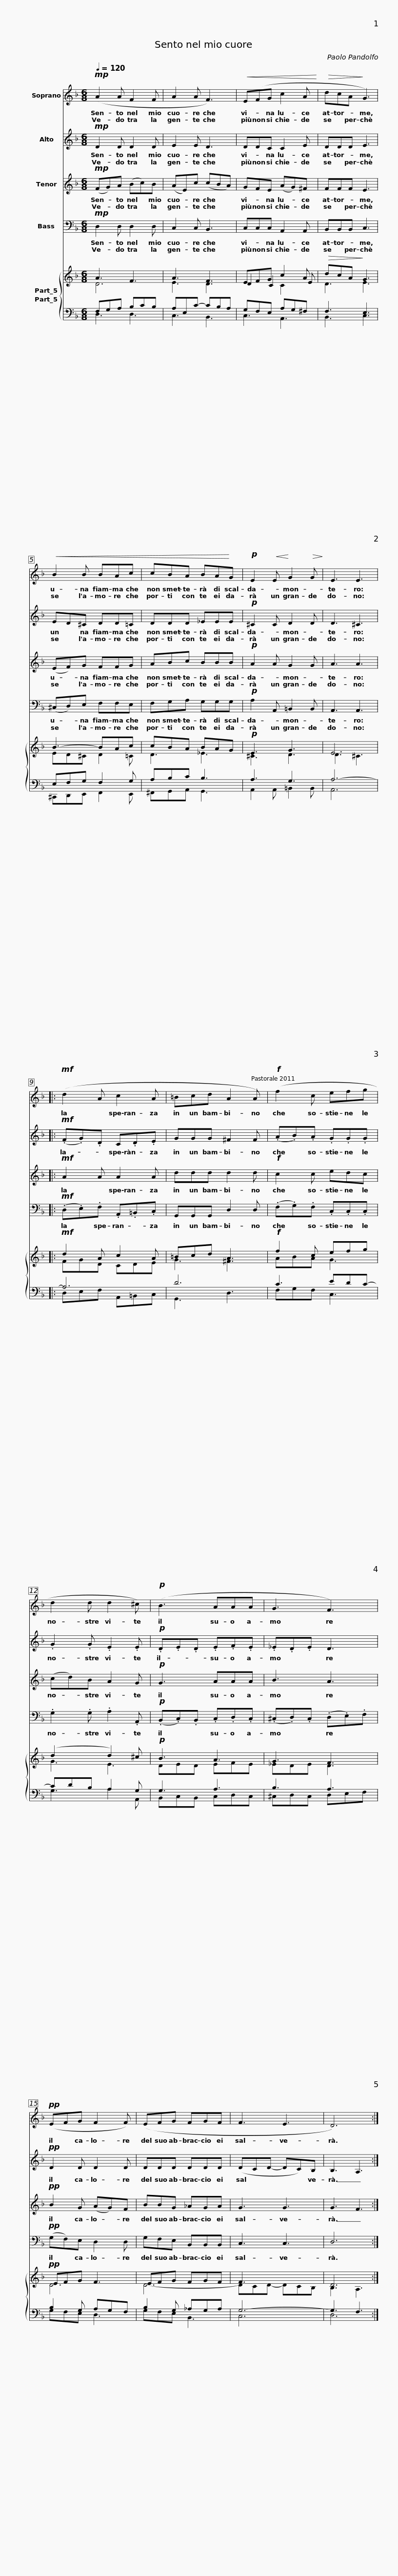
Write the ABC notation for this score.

X:1
%%score 1 2 3 4 { ( 5 6 7 ) ( 8 9 ) }
L:1/8
Q:1/4=120
M:6/8
I:linebreak $
K:F
V:1 treble
V:2 treble
V:3 treble
V:4 bass
V:5 treble
V:6 treble
V:7 treble
V:8 bass
V:9 bass
V:1
!mp! (A2 A F2 F | A2 A F3) |!<(! E(FG c2 A!<)! |!>(! dcA!>)! G3) |!<(! B2 B BAc |$ %5
 cBA BA!<)!G |!p! E2!<(! E!<)! G2!>(! G!>)! | E3 E3 |:!mf! (d2 A c2 A | =Bcd A2 A) | %10
!f! (f2 c efg |$ d2 d d2 ^c) |!p! (B3 AAA | G3 F3) |!pp! (EFG F2 F) | %15
 (EFG FGF | F3 E3 | D6) :| %18
V:2
!mp! D2 D D2 D | E2 E D3 | DDC C2 E | DDD E3 | ED^C DD=C |$ %5
 DDD _EEE |!p! ^C2 C D2 D | D3 ^C3 |:!mf! (.F.G).D C.D.E | GGG ^F2 F | %10
 (.A.B).A .G.G.G |$ .G2 .G .E2 .E |!p! .D.E.D .E.F.E | ._E.D.E D3 |!pp! D2 D D2 D | %15
 DDD DDD | (DCD- DC)B, | B,3 A,3 :| %18
V:3
!mp! (FG)A (Bc)B | (AE)c (cBA) | GFE (AG)^F | FFF E3 | (EF)G FFG |$ %5
 ABc BBB |!p! A2 A G2 G | A3 A3 |:!mf! A2 A A2 A | ddd d2 d | %10
!f! c2 c edc |$ (cd)B A2 G |!p! G3 AAA | B3 A3 |!pp! B2 G (AG)F | %15
 BBG _AGA | G3 G3 | G3 F3 :| %18
V:4
!mp! D,2 D, D,2 D, | C,2 C, B,,3 | C,C,C, A,,2 A,, | B,,B,,B,, C,3 | (^C,D,)E, F,F,E, |$ %5
 F,G,A, G,G,G, |!p! A,2 A,, =B,,2 B,, | A,,3 A,,3 |:!mf! (.D,.E,).F, .A,,.=B,,.C, | G,,G,,G,, D,2 D, | %10
 (.F,.G,).F, .C,.C,.C, |$ .G,2 .G, .A,2 .A,, |!p! (.B,,.C,).B,, .C,.D,.C, | (.^C,.D,).C, (.D,.E,).F, |!pp! (G,F,)E, D,2 D, | %15
 G,F,E, B,,B,,B,, | C,3 C,3 | D,6 :| %18
V:5
 A3 F3 | A3 F3 | EFG c2 A |!>(! dcA!>)! G3 | B3- BAc |$ %5
 cBA BAG |!p! E3 G3 | E6 |:!mf! d2 A c2 A | =Bcd A3 | %10
!f! f2 c efg |$ (d2 x d2) ^c |!p! B3 A3 | G3 F3 |!pp! EFG F3 | %15
 EFG FGF | F3 x3 | D6 :| %18
V:6
 D6 | E3 D3 | D2 C2 x E | D3 E3 | ED^C D2 =C |$ %5
 D3 _E3 | ^C3 D3 | D3 ^C3 |: FGD CDE | G3 ^F3 | %10
 ABA G3 |$ G3 E3 | DED EFE | _EDE D3 | D6 | %15
 D6- | DCD- DCB, | B,3 A,3 :| %18
V:7
 x6 | x6 | x3 C2 x | x6 | x6 |$ %5
 x6 | x6 | x6 |: x6 | x6 | %10
 x6 |$ x6 | x6 | x6 | x6 | %15
 x6 | x6 | x6 :| %18
V:8
 F,G,A, B,CB, | A,E,C- CB,A, | G,F,E, A,G,^F, | F,3 E,3 | E,F,G, F,2 G, |$ %5
 A,B,C B,3 | A,3 G,3 | A,6- |: A,6 | D6 | %10
 C3 EDC- |$ CDB, A,2 G, | G,3 A,3 | B,3 A,3 | B,2 G, A,G,F, | %15
 B,2 G, _A,G,A, | G,6- | G,3 F,3 :| %18
V:9
 D,3 D,3 | C,3 B,,3 | C,3 A,,3 | B,,3 C,3 | ^C,,D,,E,, F,,2 E,, |$ %5
 ^F,,G,,A,, G,,3 | A,,2 A,, =B,,2 B,, | A,,6 |: D,E,F, A,,=B,,C, | G,,3 D,3 | %10
 F,G,F, C,3 |$ G,3 A,2 A,, | B,,C,B,, C,D,C, | ^C,D,C, D,E,F, | G,F,E, D,3 | %15
 G,F,E, B,,3 | C,6 | D,6 :| %18
